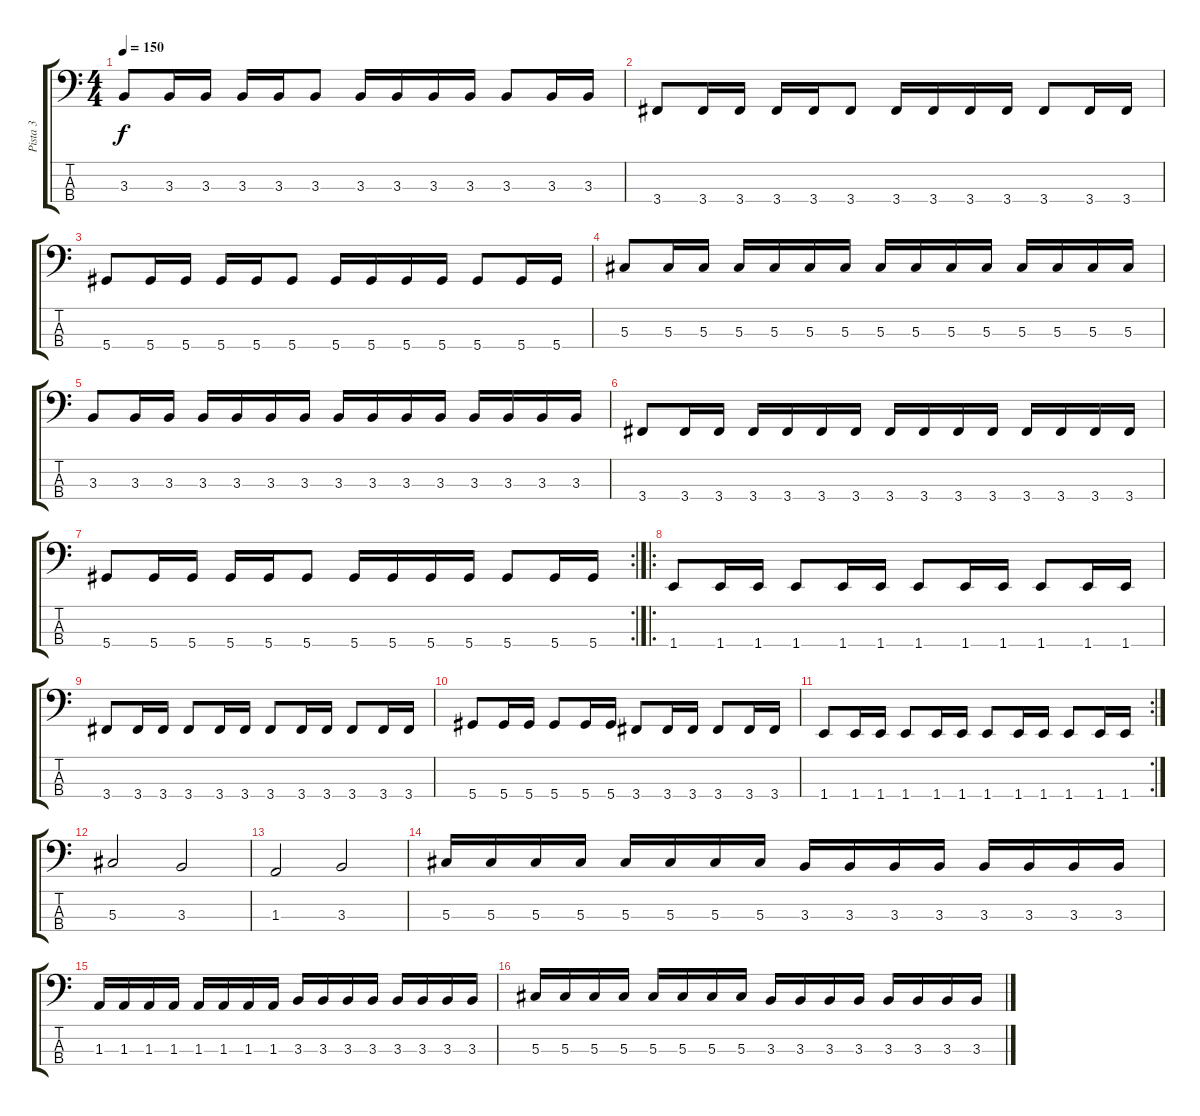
\track ("Pista 3" "Pista 3") {instrument electricbassfinger}
\staff {score tabs}
\tuning (Gb2 Db2 Ab1 Eb1) {hide}
\ts (4 4)
\tempo 150
\clef f4
\ks c
3.3.8{dy f} 3.3.16 3.3.16 3.3.16 3.3.16 3.3.8 3.3.16 3.3.16 3.3.16 3.3.16 3.3.8 3.3.16 3.3.16 |
3.4.8 3.4.16 3.4.16 3.4.16 3.4.16 3.4.8 3.4.16 3.4.16 3.4.16 3.4.16 3.4.8 3.4.16 3.4.16 |
5.4.8 5.4.16 5.4.16 5.4.16 5.4.16 5.4.8 5.4.16 5.4.16 5.4.16 5.4.16 5.4.8 5.4.16 5.4.16 |
5.3.8 5.3.16 5.3.16 5.3.16 5.3.16 5.3.16 5.3.16 5.3.16 5.3.16 5.3.16 5.3.16 5.3.16 5.3.16 5.3.16 5.3.16 |
3.3.8 3.3.16 3.3.16 3.3.16 3.3.16 3.3.16 3.3.16 3.3.16 3.3.16 3.3.16 3.3.16 3.3.16 3.3.16 3.3.16 3.3.16 |
3.4.8 3.4.16 3.4.16 3.4.16 3.4.16 3.4.16 3.4.16 3.4.16 3.4.16 3.4.16 3.4.16 3.4.16 3.4.16 3.4.16 3.4.16 |
\rc 2
5.4.8 5.4.16 5.4.16 5.4.16 5.4.16 5.4.8 5.4.16 5.4.16 5.4.16 5.4.16 5.4.8 5.4.16 5.4.16 |
\ro
1.4.8 1.4.16 1.4.16 1.4.8 1.4.16 1.4.16 1.4.8 1.4.16 1.4.16 1.4.8 1.4.16 1.4.16 |
3.4.8 3.4.16 3.4.16 3.4.8 3.4.16 3.4.16 3.4.8 3.4.16 3.4.16 3.4.8 3.4.16 3.4.16 |
5.4.8 5.4.16 5.4.16 5.4.8 5.4.16 5.4.16 3.4.8 3.4.16 3.4.16 3.4.8 3.4.16 3.4.16 |
\rc 2
1.4.8 1.4.16 1.4.16 1.4.8 1.4.16 1.4.16 1.4.8 1.4.16 1.4.16 1.4.8 1.4.16 1.4.16 |
5.3.2 3.3.2 |
1.3.2 3.3.2 |
5.3.16 5.3.16 5.3.16 5.3.16 5.3.16 5.3.16 5.3.16 5.3.16 3.3.16 3.3.16 3.3.16 3.3.16 3.3.16 3.3.16 3.3.16 3.3.16 |
1.3.16 1.3.16 1.3.16 1.3.16 1.3.16 1.3.16 1.3.16 1.3.16 3.3.16 3.3.16 3.3.16 3.3.16 3.3.16 3.3.16 3.3.16 3.3.16 |
5.3.16 5.3.16 5.3.16 5.3.16 5.3.16 5.3.16 5.3.16 5.3.16 3.3.16 3.3.16 3.3.16 3.3.16 3.3.16 3.3.16 3.3.16 3.3.16
